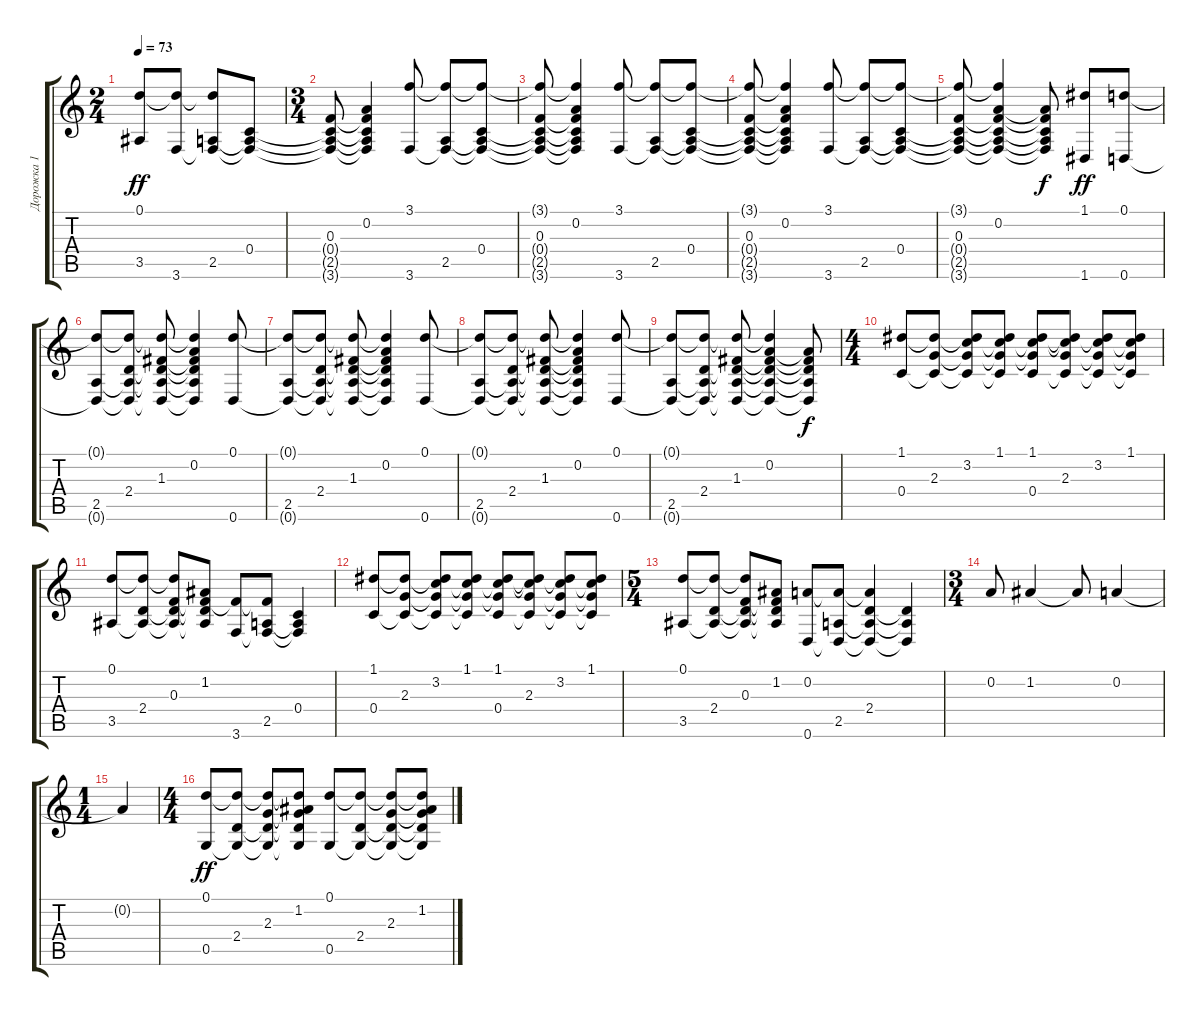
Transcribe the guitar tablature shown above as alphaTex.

\track ("Дорожка 1" "Дорожка 1") {instrument acousticguitarnylon}
\staff {score tabs}
\tuning (D4 A3 F3 C3 G2 D2) {hide}
\ts (2 4)
\tempo 73
\clef g2
\ks c
(0.1 3.5).8{dy ff} (0.1{t} 3.6).8 (0.1{t} 2.5 3.6{t}).8 (0.4 2.5{t} 3.6{t}).8 |
\ts (3 4)
(0.3 0.4{t} 2.5{t} 3.6{t}).8 (0.2 0.3{t} 0.4{t} 2.5{t} 3.6{t}).4 (3.1 3.6).8 (3.1{t} 2.5 3.6{t}).8 (3.1{t} 0.4 2.5{t} 3.6{t}).8 |
(3.1{t} 0.3 0.4{t} 2.5{t} 3.6{t}).8 (3.1{t} 0.2 0.3{t} 0.4{t} 2.5{t} 3.6{t}).4 (3.1 3.6).8 (3.1{t} 2.5 3.6{t}).8 (3.1{t} 0.4 2.5{t} 3.6{t}).8 |
(3.1{t} 0.3 0.4{t} 2.5{t} 3.6{t}).8 (3.1{t} 0.2 0.3{t} 0.4{t} 2.5{t} 3.6{t}).4 (3.1 3.6).8 (3.1{t} 2.5 3.6{t}).8 (3.1{t} 0.4 2.5{t} 3.6{t}).8 |
(3.1{t} 0.3 0.4{t} 2.5{t} 3.6{t}).8 (3.1{t} 0.2 0.3{t} 0.4{t} 2.5{t} 3.6{t}).4 (0.2{t} 0.3{t} 0.4{t} 2.5{t} 3.6{t}).8{dy f} (1.1 1.6).8{dy ff} (0.1 0.6).8 |
(0.1{t} 2.5 0.6{t}).8 (0.1{t} 2.4 2.5{t} 0.6{t}).8 (0.1{t} 1.3 2.4{t} 2.5{t} 0.6{t}).8 (0.1{t} 0.2 1.3{t} 2.4{t} 2.5{t} 0.6{t}).4 (0.1 0.6).8 |
(0.1{t} 2.5 0.6{t}).8 (0.1{t} 2.4 2.5{t} 0.6{t}).8 (0.1{t} 1.3 2.4{t} 2.5{t} 0.6{t}).8 (0.1{t} 0.2 1.3{t} 2.4{t} 2.5{t} 0.6{t}).4 (0.1 0.6).8 |
(0.1{t} 2.5 0.6{t}).8 (0.1{t} 2.4 2.5{t} 0.6{t}).8 (0.1{t} 1.3 2.4{t} 2.5{t} 0.6{t}).8 (0.1{t} 0.2 1.3{t} 2.4{t} 2.5{t} 0.6{t}).4 (0.1 0.6).8 |
(0.1{t} 2.5 0.6{t}).8 (0.1{t} 2.4 2.5{t} 0.6{t}).8 (0.1{t} 1.3 2.4{t} 2.5{t} 0.6{t}).8 (0.1{t} 0.2 1.3{t} 2.4{t} 2.5{t} 0.6{t}).4 (0.2{t} 1.3{t} 2.4{t} 2.5{t} 0.6{t}).8{dy f} |
\ts (4 4)
(1.1 0.4).8 (1.1{t} 2.3 0.4{t}).8 (1.1{t} 3.2 2.3{t} 0.4{t}).8 (1.1 3.2{t} 2.3{t} 0.4{t}).8 (1.1 3.2{t} 2.3{t} 0.4).8 (1.1{t} 3.2{t} 2.3 0.4{t}).8 (1.1{t} 3.2 2.3{t} 0.4{t}).8 (1.1 3.2{t} 2.3{t} 0.4{t}).8 |
(0.1 3.5).8 (0.1{t} 2.4 3.5{t}).8 (0.1{t} 0.3 2.4{t} 3.5{t}).8 (1.2 0.3{t} 2.4{t} 3.5{t}).8 (0.3{t} 3.6).8 (0.3{t} 2.5 3.6{t}).8 (0.4 2.5{t} 3.6{t}).4 |
(1.1 0.4).8 (1.1{t} 2.3 0.4{t}).8 (1.1{t} 3.2 2.3{t} 0.4{t}).8 (1.1 3.2{t} 2.3{t} 0.4{t}).8 (1.1 3.2{t} 2.3{t} 0.4).8 (1.1{t} 3.2{t} 2.3 0.4{t}).8 (1.1{t} 3.2 2.3{t} 0.4{t}).8 (1.1 3.2{t} 2.3{t} 0.4{t}).8 |
\ts (5 4)
(0.1 3.5).8 (0.1{t} 2.4 3.5{t}).8 (0.1{t} 0.3 2.4{t} 3.5{t}).8 (1.2 0.3{t} 2.4{t} 3.5{t}).8 (0.2 0.6).8 (0.2{t} 2.5 0.6{t}).8 (0.2{t} 2.4 2.5{t} 0.6{t}).4 (2.4{t} 2.5{t} 0.6{t}).4 |
\ts (3 4)
0.2.8 1.2.4 1.2{t}.8 0.2.4 |
\ts (1 4)
0.2{t}.4 |
\ts (4 4)
(0.1 0.5).8{dy ff} (0.1{t} 2.4 0.5{t}).8 (0.1{t} 2.3 2.4{t} 0.5{t}).8 (0.1{t} 1.2 2.3{t} 2.4{t} 0.5{t}).8 (0.1 0.5).8 (0.1{t} 2.4 0.5{t}).8 (0.1{t} 2.3 2.4{t} 0.5{t}).8 (0.1{t} 1.2 2.3{t} 2.4{t} 0.5{t}).8
